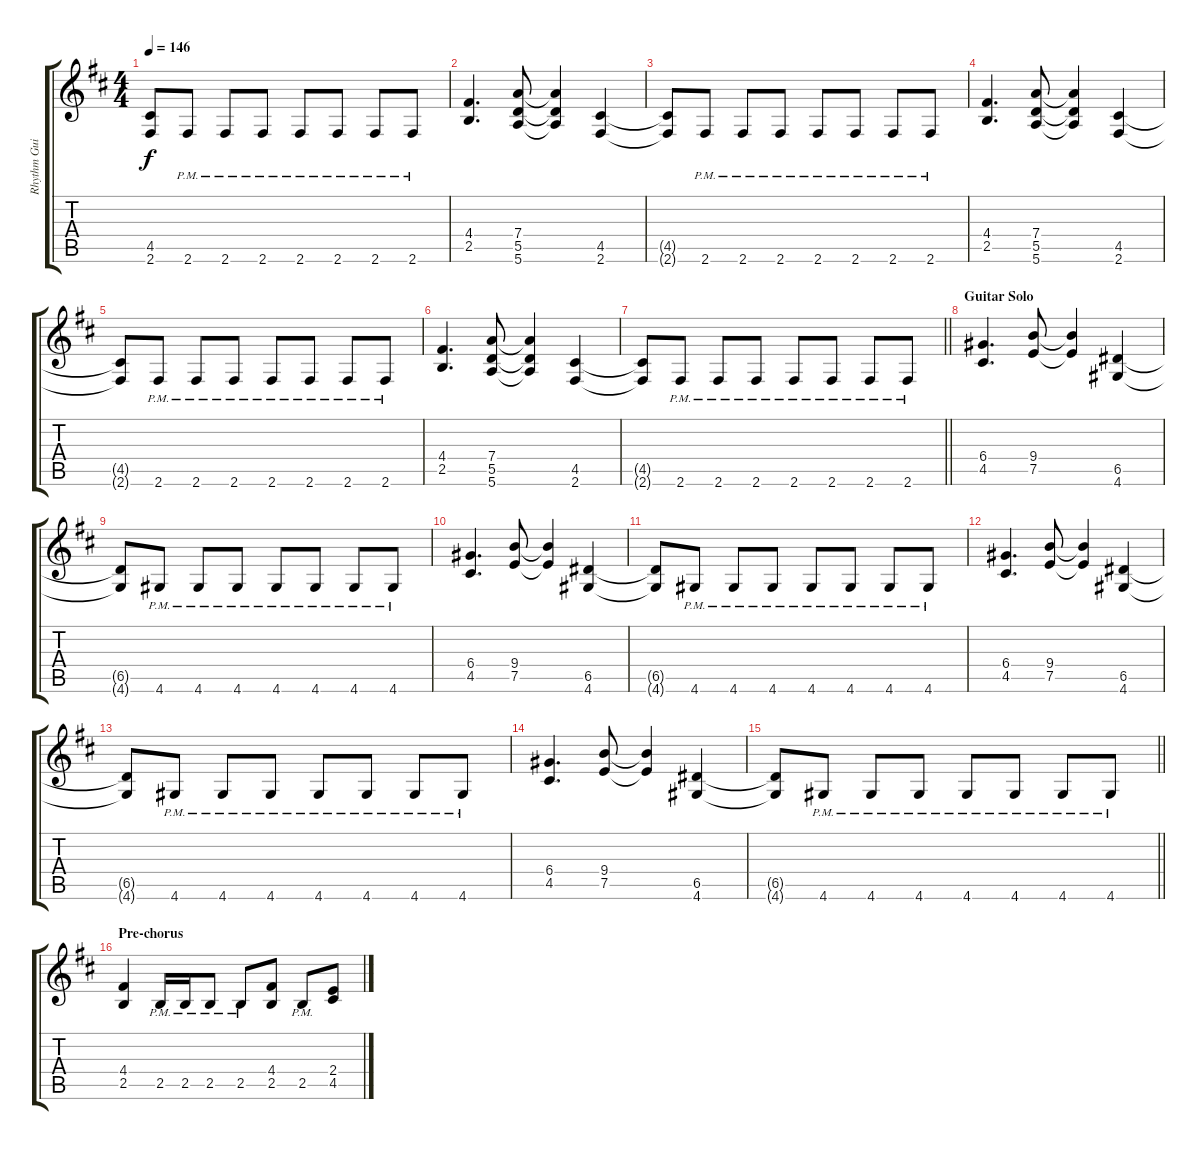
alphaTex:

\track ("Rhythm Guitar" "Rhythm Gui") {instrument distortionguitar}
\staff {score tabs}
\tuning (E4 B3 G3 D3 A2 E2) {hide}
\ts (4 4)
\tempo 146
\clef g2
\ks d
(4.5{t} 2.6{t}).8{dy f} 2.6{pm}.8 2.6{pm}.8 2.6{pm}.8 2.6{pm}.8 2.6{pm}.8 2.6{pm}.8 2.6{pm}.8 |
(4.4 2.5).4{d} (7.4 5.5 5.6).8 (7.4{t} 5.5{t} 5.6{t}).4 (4.5 2.6).4 |
(4.5{t} 2.6{t}).8 2.6{pm}.8 2.6{pm}.8 2.6{pm}.8 2.6{pm}.8 2.6{pm}.8 2.6{pm}.8 2.6{pm}.8 |
(4.4 2.5).4{d} (7.4 5.5 5.6).8 (7.4{t} 5.5{t} 5.6{t}).4 (4.5 2.6).4 |
(4.5{t} 2.6{t}).8 2.6{pm}.8 2.6{pm}.8 2.6{pm}.8 2.6{pm}.8 2.6{pm}.8 2.6{pm}.8 2.6{pm}.8 |
(4.4 2.5).4{d} (7.4 5.5 5.6).8 (7.4{t} 5.5{t} 5.6{t}).4 (4.5 2.6).4 |
\barLineRight lightlight
(4.5{t} 2.6{t}).8 2.6{pm}.8 2.6{pm}.8 2.6{pm}.8 2.6{pm}.8 2.6{pm}.8 2.6{pm}.8 2.6{pm}.8 |
\section ("" "Guitar Solo")
(6.4 4.5).4{d} (9.4 7.5).8 (9.4{t} 7.5{t}).4 (6.5 4.6).4 |
(6.5{t} 4.6{t}).8 4.6{pm}.8 4.6{pm}.8 4.6{pm}.8 4.6{pm}.8 4.6{pm}.8 4.6{pm}.8 4.6{pm}.8 |
(6.4 4.5).4{d} (9.4 7.5).8 (9.4{t} 7.5{t}).4 (6.5 4.6).4 |
(6.5{t} 4.6{t}).8 4.6{pm}.8 4.6{pm}.8 4.6{pm}.8 4.6{pm}.8 4.6{pm}.8 4.6{pm}.8 4.6{pm}.8 |
(6.4 4.5).4{d} (9.4 7.5).8 (9.4{t} 7.5{t}).4 (6.5 4.6).4 |
(6.5{t} 4.6{t}).8 4.6{pm}.8 4.6{pm}.8 4.6{pm}.8 4.6{pm}.8 4.6{pm}.8 4.6{pm}.8 4.6{pm}.8 |
(6.4 4.5).4{d} (9.4 7.5).8 (9.4{t} 7.5{t}).4 (6.5 4.6).4 |
\barLineRight lightlight
(6.5{t} 4.6{t}).8 4.6{pm}.8 4.6{pm}.8 4.6{pm}.8 4.6{pm}.8 4.6{pm}.8 4.6{pm}.8 4.6{pm}.8 |
\section ("" "Pre-chorus")
(4.4 2.5).4 2.5{pm}.16 2.5{pm}.16 2.5{pm}.8 2.5{pm}.8 (4.4 2.5).8 2.5{pm}.8 (2.4 4.5).8
